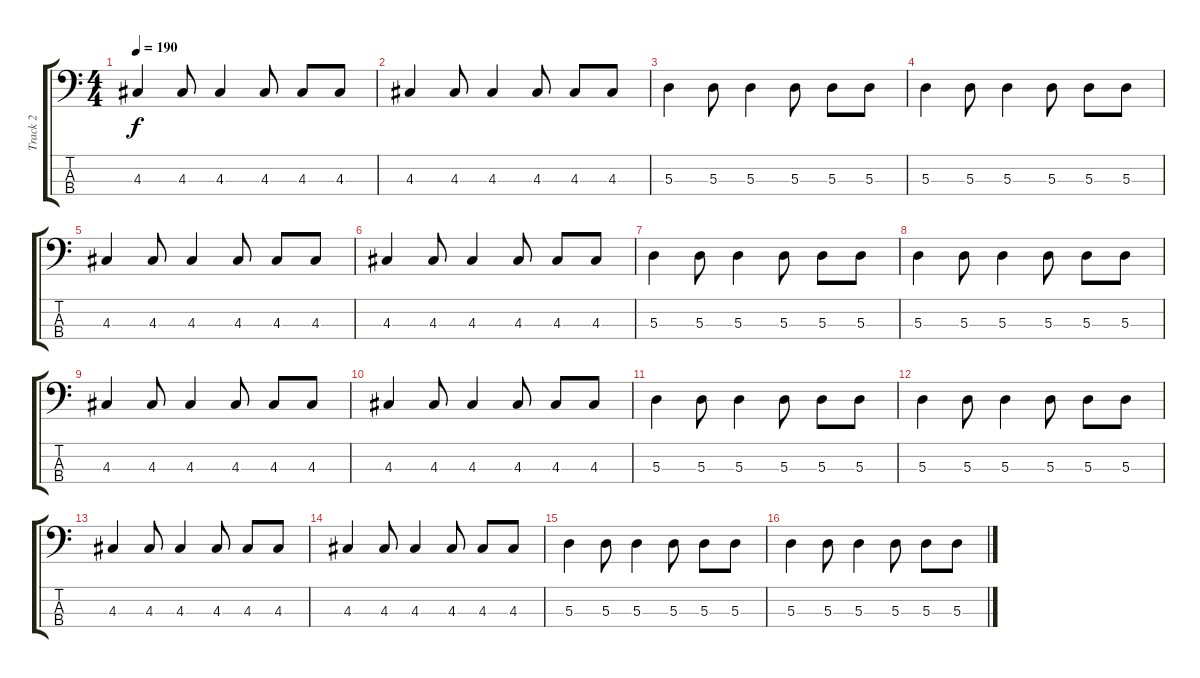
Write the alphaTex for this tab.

\track ("Track 2" "Track 2") {instrument electricbasspick}
\staff {score tabs}
\tuning (G2 D2 A1 E1) {hide}
\ts (4 4)
\tempo 190
\clef f4
\ks c
4.3.4{dy f} 4.3.8 4.3.4 4.3.8 4.3.8 4.3.8 |
4.3.4 4.3.8 4.3.4 4.3.8 4.3.8 4.3.8 |
5.3.4 5.3.8 5.3.4 5.3.8 5.3.8 5.3.8 |
5.3.4 5.3.8 5.3.4 5.3.8 5.3.8 5.3.8 |
4.3.4 4.3.8 4.3.4 4.3.8 4.3.8 4.3.8 |
4.3.4 4.3.8 4.3.4 4.3.8 4.3.8 4.3.8 |
5.3.4 5.3.8 5.3.4 5.3.8 5.3.8 5.3.8 |
5.3.4 5.3.8 5.3.4 5.3.8 5.3.8 5.3.8 |
4.3.4 4.3.8 4.3.4 4.3.8 4.3.8 4.3.8 |
4.3.4 4.3.8 4.3.4 4.3.8 4.3.8 4.3.8 |
5.3.4 5.3.8 5.3.4 5.3.8 5.3.8 5.3.8 |
5.3.4 5.3.8 5.3.4 5.3.8 5.3.8 5.3.8 |
4.3.4 4.3.8 4.3.4 4.3.8 4.3.8 4.3.8 |
4.3.4 4.3.8 4.3.4 4.3.8 4.3.8 4.3.8 |
5.3.4 5.3.8 5.3.4 5.3.8 5.3.8 5.3.8 |
5.3.4 5.3.8 5.3.4 5.3.8 5.3.8 5.3.8
